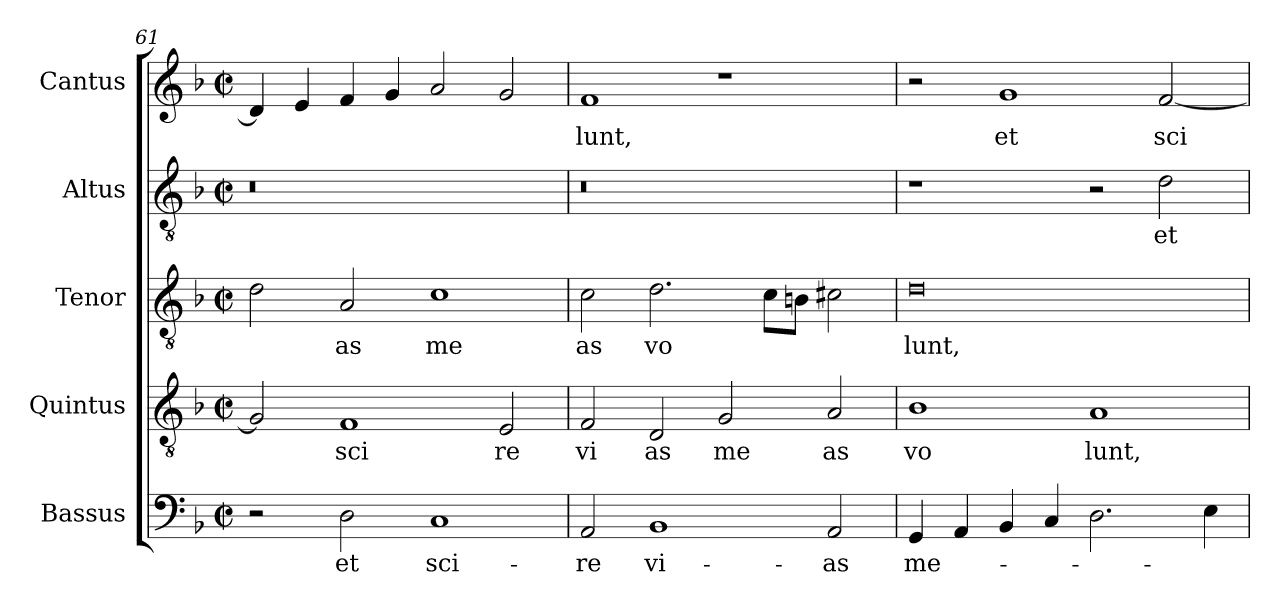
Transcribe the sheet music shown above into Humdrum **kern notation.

**kern	**text	**kern	**text	**kern	**text	**kern	**text	**kern	**text
*part5	*part5	*part4	*part4	*part3	*part3	*part2	*part2	*part1	*part1
*staff5	*staff5	*staff4	*staff4	*staff3	*staff3	*staff2	*staff2	*staff1	*staff1
*I"Bassus	*	*I"Quintus	*	*I"Tenor	*	*I"Altus	*	*I"Cantus	*
*clefF4	*	*clefGv2	*	*clefGv2	*	*clefGv2	*	*clefG2	*
*k[b-]	*	*k[b-]	*	*k[b-]	*	*k[b-]	*	*k[b-]	*
*F:	*	*F:	*	*F:	*	*F:	*	*F:	*
*M2/2	*	*M2/2	*	*M2/2	*	*M2/2	*	*M2/2	*
*met(c|)	*	*met(c|)	*	*met(c|)	*	*met(c|)	*	*met(c|)	*
=61	=61	=61	=61	=61	=61	=61	=61	=61	=61
2r	.	2G/]	.	2d\	.	0r	.	4d/]	.
.	.	.	.	.	.	.	.	4e/	.
!	!LO:LY:b:cj	!	!LO:LY:b:cj	!	!LO:LY:b:cj	!	!	!	!
2D\	et	1F	sci	2A/	as	.	.	4f/	.
.	.	.	.	.	.	.	.	4g/	.
!	!LO:LY:b:cj	!	!	!	!LO:LY:b:cj	!	!	!	!
1C	sci-	.	.	1c	me	.	.	2a/	.
!	!	!	!LO:LY:b:cj	!	!	!	!	!	!
.	.	2E/	re	.	.	.	.	2g/	.
=62	=62	=62	=62	=62	=62	=62	=62	=62	=62
!	!LO:LY:b:cj	!	!LO:LY:b:cj	!	!LO:LY:b:cj	!	!	!	!LO:LY:b:cj
2AA/	-re	2F/	vi	2c\	as	0r	.	1f	lunt,
!	!LO:LY:b:cj	!	!LO:LY:b:cj	!	!LO:LY:b:cj	!	!	!	!
1BB-	vi-	2D/	as	2.d\	vo	.	.	.	.
!	!	!	!LO:LY:b:cj	!	!	!	!	!	!
.	.	2G/	me	.	.	.	.	1r	.
.	.	.	.	8c\L	.	.	.	.	.
.	.	.	.	8B\J	.	.	.	.	.
!	!LO:LY:b:cj	!	!LO:LY:b:cj	!	!	!	!	!	!
2AA/	-as	2A/	as	2c#\	.	.	.	.	.
=63	=63	=63	=63	=63	=63	=63	=63	=63	=63
!	!LO:LY:b	!	!LO:LY:b:cj	!	!LO:LY:b:cj	!	!	!	!
4GG/	me-	1B-	vo	0d	lunt,	1r	.	2r	.
4AA/	.	.	.	.	.	.	.	.	.
!	!	!	!	!	!	!	!	!	!LO:LY:b:cj
4BB-/	.	.	.	.	.	.	.	1g	et
4C/	.	.	.	.	.	.	.	.	.
!	!	!	!LO:LY:b:cj	!	!	!	!	!	!
2.D\	.	1A	lunt,	.	.	2r	.	.	.
!	!	!	!	!	!	!	!LO:LY:b:cj	!	!LO:LY:b
.	.	.	.	.	.	2d\	et	[<2f/	sci
4E\	.	.	.	.	.	.	.	.	.
=	=	=	=	=	=	=	=	=	=
*-	*-	*-	*-	*-	*-	*-	*-	*-	*-
